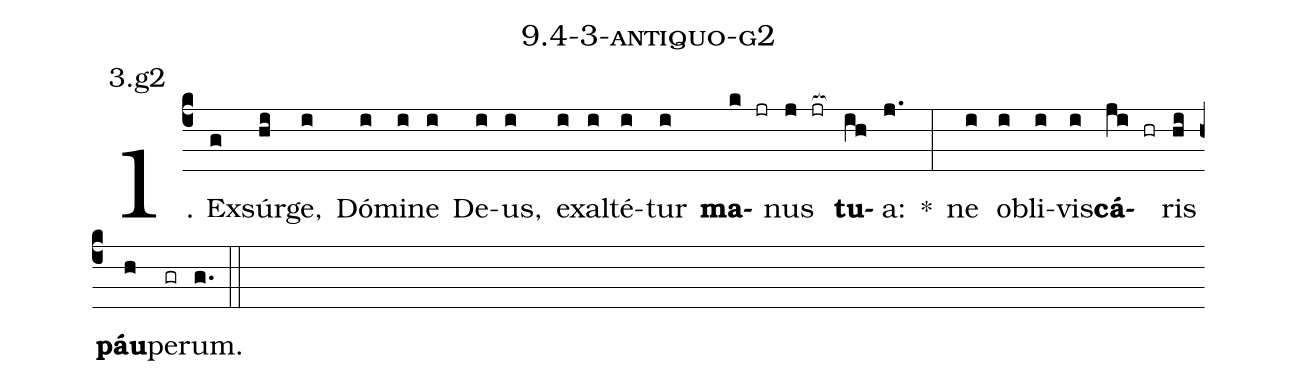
name: 9.4-3-antiquo-g2;
annotation: 3.g2;
%%
(c4)1. Ex(g)súr(hi)ge,(i) Dó(i)mi(i)ne(i) De(i)us,(i) ex(i)al(i)té(i)tur(i) <b>ma</b>(k jr)nus(j jr[ocb:1{]) <b>tu</b>(ih[ocb:0}])a:(j.) *(:) ne(i) ob(i)li(i)vis(i)<b>cá</b>(ji hr)ris(hi) <b>páu</b>(h)pe(gr)rum.(g.) (::)


%E(i) u(i) o(ji) u(hi) a(h) e.(g.) (::)
